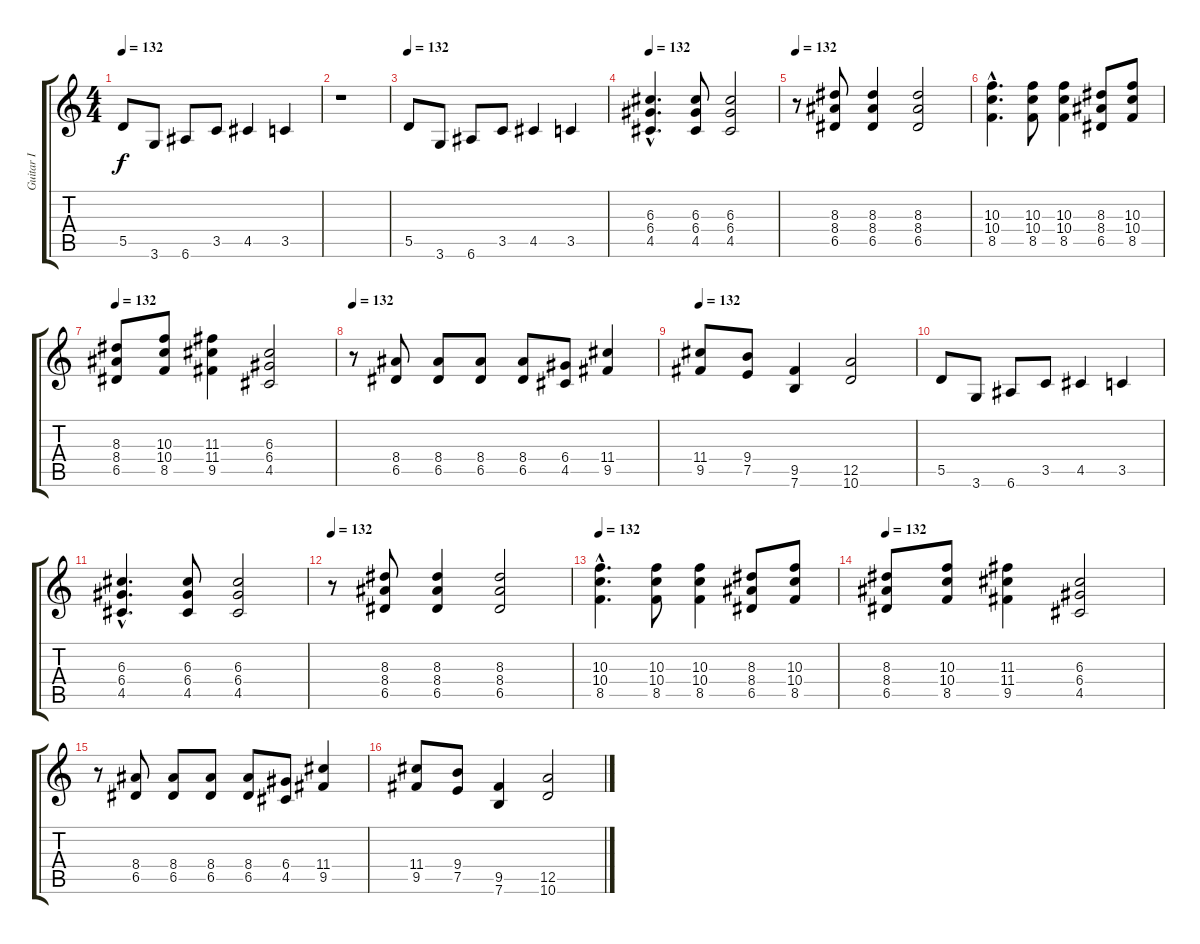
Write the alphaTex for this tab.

\track ("Guitar I" "Guitar I") {instrument overdrivenguitar}
\staff {score tabs}
\tuning (E4 B3 G3 D3 A2 E2) {hide}
\ts (4 4)
\tempo 132
\clef g2
\ks c
5.5.8{dy f} 3.6.8 6.6.8 3.5.8 4.5.4 3.5.4 |
r.1 |
\tempo 132
5.5.8 3.6.8 6.6.8 3.5.8 4.5.4 3.5.4 |
\tempo 132
(6.3{hac} 6.4{hac} 4.5{hac}).4{d} (6.3 6.4 4.5).8 (6.3 6.4 4.5).2 |
\tempo 132
r.8 (8.3 8.4 6.5).8 (8.3 8.4 6.5).4 (8.3 8.4 6.5).2 |
(10.3{hac} 10.4{hac} 8.5{hac}).4{d} (10.3 10.4 8.5).8 (10.3 10.4 8.5).4 (8.3 8.4 6.5).8 (10.3 10.4 8.5).8 |
\tempo 132
(8.3 8.4 6.5).8 (10.3 10.4 8.5).8 (11.3 11.4 9.5).4 (6.3 6.4 4.5).2 |
\tempo 132
r.8 (8.4 6.5).8 (8.4 6.5).8 (8.4 6.5).8 (8.4 6.5).8 (6.4 4.5).8 (11.4 9.5).4 |
\tempo 132
(11.4 9.5).8 (9.4 7.5).8 (9.5 7.6).4 (12.5 10.6).2 |
5.5.8 3.6.8 6.6.8 3.5.8 4.5.4 3.5.4 |
(6.3{hac} 6.4{hac} 4.5{hac}).4{d} (6.3 6.4 4.5).8 (6.3 6.4 4.5).2 |
\tempo 132
r.8 (8.3 8.4 6.5).8 (8.3 8.4 6.5).4 (8.3 8.4 6.5).2 |
\tempo 132
(10.3{hac} 10.4{hac} 8.5{hac}).4{d} (10.3 10.4 8.5).8 (10.3 10.4 8.5).4 (8.3 8.4 6.5).8 (10.3 10.4 8.5).8 |
\tempo 132
(8.3 8.4 6.5).8 (10.3 10.4 8.5).8 (11.3 11.4 9.5).4 (6.3 6.4 4.5).2 |
r.8 (8.4 6.5).8 (8.4 6.5).8 (8.4 6.5).8 (8.4 6.5).8 (6.4 4.5).8 (11.4 9.5).4 |
(11.4 9.5).8 (9.4 7.5).8 (9.5 7.6).4 (12.5 10.6).2
